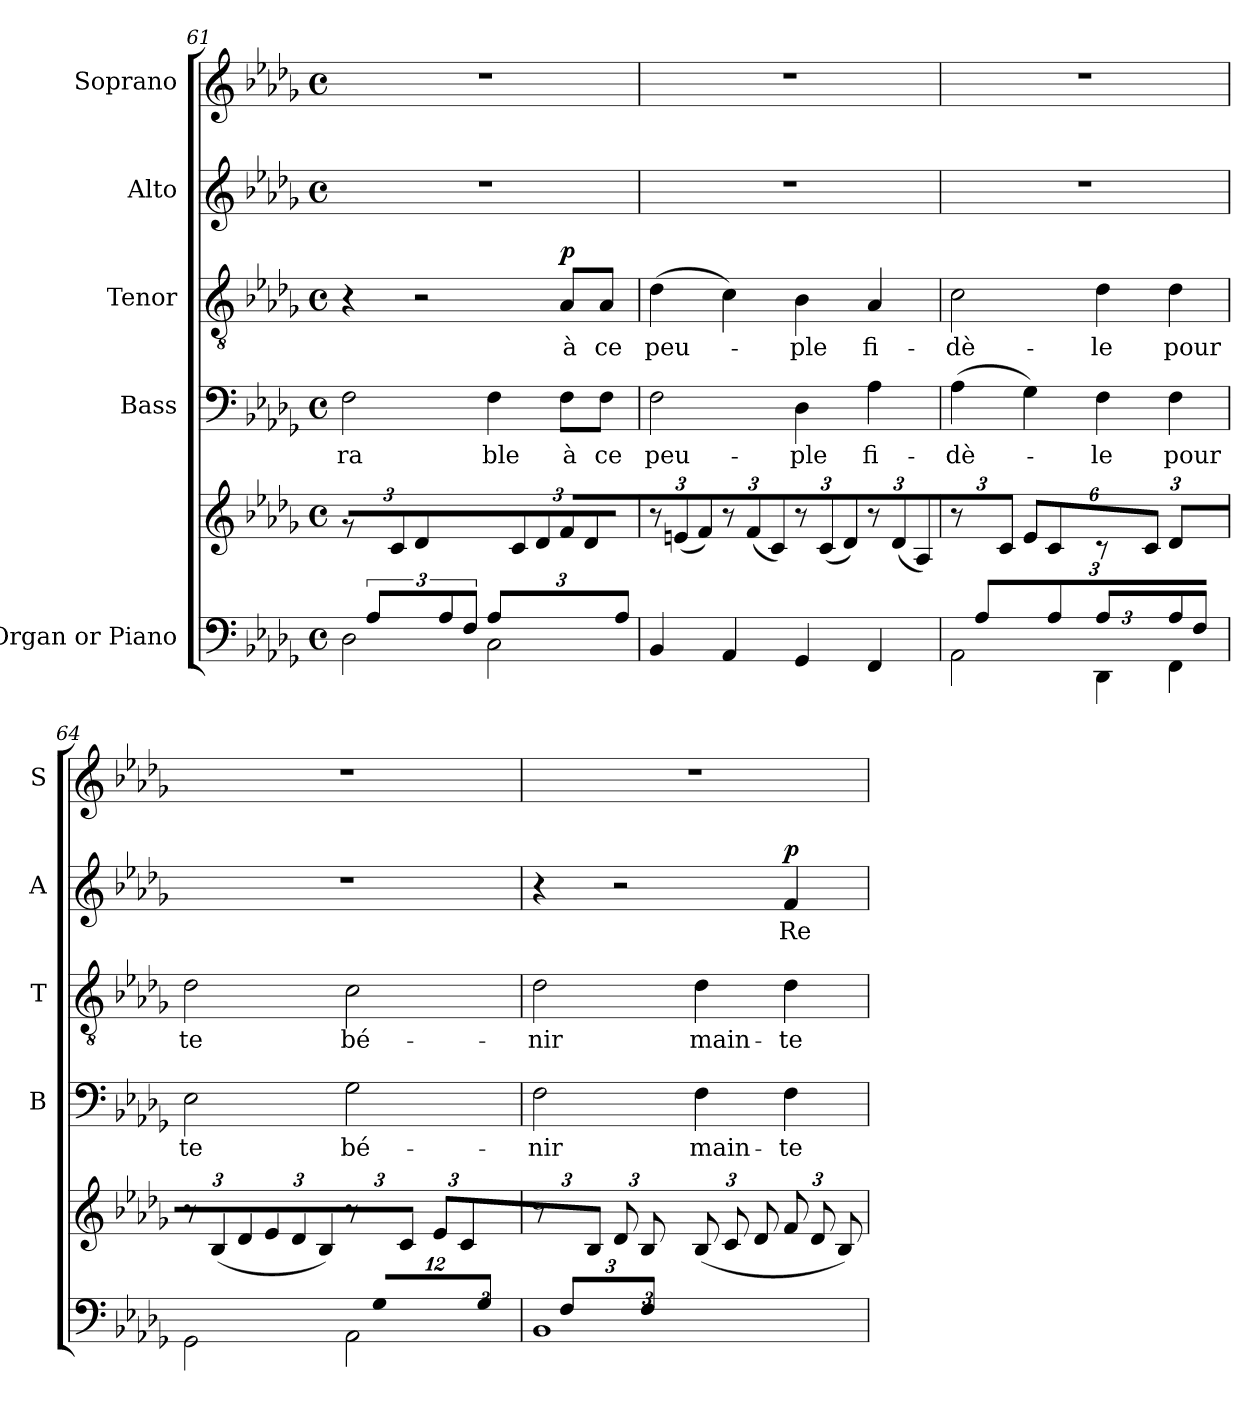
**kern	**kern	**kern	**text	**kern	**text	**dynam	**kern	**text	**dynam	**kern
*part5	*part5	*part4	*part4	*part3	*part3	*part3	*part2	*part2	*part2	*part1
*staff6	*staff5	*staff4	*staff4	*staff3	*staff3	*staff3	*staff2	*staff2	*staff2	*staff1
*I"Organ or Piano	*	*I"Bass	*	*I"Tenor	*	*	*I"Alto	*	*	*I"Soprano
*	*	*I'B	*	*I'T	*	*	*I'A	*	*	*I'S
!!LO:PB:g=z
*clefF4	*clefG2	*clefF4	*	*clefGv2	*	*	*clefG2	*	*	*clefG2
*k[b-e-a-d-g-]	*k[b-e-a-d-g-]	*k[b-e-a-d-g-]	*	*k[b-e-a-d-g-]	*	*	*k[b-e-a-d-g-]	*	*	*k[b-e-a-d-g-]
*M4/4	*M4/4	*M4/4	*	*M4/4	*	*	*M4/4	*	*	*M4/4
*met(c)	*met(c)	*met(c)	*	*met(c)	*	*	*met(c)	*	*	*met(c)
=61	=61	=61	=61	=61	=61	=61	=61	=61	=61	=61
*^	*	*	*	*	*	*	*	*	*	*
*	*	*Xbrackettup	*	*	*	*	*	*	*	*	*
!	!	!	!	!LO:LY:b	!	!	!	!	!	!	!
12ryy	2D-\	12r	2F\	ra	4r	.	.	1r	.	.	1r
12A-/L	.	12ryy	.	.	.	.	.	.	.	.	.
6ryy	.	12c/J	.	.	.	.	.	.	.	.	.
.	.	12d-/L	.	.	2r	.	.	.	.	.	.
12A-/	.	4ryy	.	.	.	.	.	.	.	.	.
12F/J	.	.	.	.	.	.	.	.	.	.	.
*Xbrackettup	*	*	*	*	*	*	*	*	*	*	*
!	!	!	!	!LO:LY:b	!	!	!	!	!	!	!
12A-/L	2C\	.	4F\	ble	.	.	.	.	.	.	.
3ryy	.	12c/	.	.	.	.	.	.	.	.	.
.	.	12d-/J	.	.	.	.	.	.	.	.	.
!	!	!	!	!LO:LY:b	!	!LO:LY:b	!LO:DY:a	!	!	!	!
.	.	12f/L	8F\L	à	8A-/L	à	p	.	.	.	.
.	.	12d-/	.	.	.	.	.	.	.	.	.
!	!	!	!	!LO:LY:b	!	!LO:LY:b	!	!	!	!	!
.	.	.	8F\J	ce	8A-/J	ce	.	.	.	.	.
12A-/J	.	12ryy	.	.	.	.	.	.	.	.	.
*v	*v	*	*	*	*	*	*	*	*	*	*
=62	=62	=62	=62	=62	=62	=62	=62	=62	=62	=62
!	!	!	!LO:LY:b	!	!LO:LY:b	!	!	!	!	!
4BB-/	12r	2F\	peu-	(>4d-\	peu-	.	1r	.	.	1r
.	(<12en/L	.	.	.	.	.	.	.	.	.
.	12f/J)	.	.	.	.	.	.	.	.	.
4AA-/	12r	.	.	4c\)	.	.	.	.	.	.
.	(<12f/L	.	.	.	.	.	.	.	.	.
.	12c/J)	.	.	.	.	.	.	.	.	.
!	!	!	!LO:LY:b	!	!LO:LY:b	!	!	!	!	!
4GG-/	12r	4D-\	-ple	4B-\	-ple	.	.	.	.	.
.	(<12c/L	.	.	.	.	.	.	.	.	.
.	12d-/J)	.	.	.	.	.	.	.	.	.
!	!	!	!LO:LY:b	!	!LO:LY:b	!	!	!	!	!
4FF/	12r	4A-\	fi-	4A-/	fi-	.	.	.	.	.
.	(<12d-/L	.	.	.	.	.	.	.	.	.
.	12A-/J)	.	.	.	.	.	.	.	.	.
=63	=63	=63	=63	=63	=63	=63	=63	=63	=63	=63
*^	*	*	*	*	*	*	*	*	*	*
!	!	!	!	!LO:LY:b	!	!LO:LY:b	!	!	!	!	!
12ryy	2AA-\	12r	(>4A-\	-dè-	2c\	-dè-	.	1r	.	.	1r
12A-/L	.	12ryy	.	.	.	.	.	.	.	.	.
4ryy	.	12c/J	.	.	.	.	.	.	.	.	.
.	.	12e-/L	4G-\)	.	.	.	.	.	.	.	.
.	.	12c/	.	.	.	.	.	.	.	.	.
12A-/J	.	12ryy	.	.	.	.	.	.	.	.	.
!	!	!	!	!LO:LY:b	!	!LO:LY:b	!	!	!	!	!
12ryy	4DD-\	12r	4F\	-le	4d-\	-le	.	.	.	.	.
12A-/L	.	12ryy	.	.	.	.	.	.	.	.	.
6ryy	.	12c/J	.	.	.	.	.	.	.	.	.
!	!	!	!	!LO:LY:b	!	!LO:LY:b	!	!	!	!	!
.	4FF\	12d-/L	4F\	pour	4d-\	pour	.	.	.	.	.
12A-/	.	6ryy	.	.	.	.	.	.	.	.	.
12F/J	.	.	.	.	.	.	.	.	.	.	.
!!LO:LB:g=z
=64	=64	=64	=64	=64	=64	=64	=64	=64	=64	=64	=64
!	!	!	!	!LO:LY:b	!	!LO:LY:b	!	!	!	!	!
12%7ryy	2GG-\	12r	2E-\	te	2d-\	te	.	1r	.	.	1r
.	.	(<12B-/L	.	.	.	.	.	.	.	.	.
.	.	12d-/J	.	.	.	.	.	.	.	.	.
.	.	12e-/L	.	.	.	.	.	.	.	.	.
.	.	12d-/	.	.	.	.	.	.	.	.	.
.	.	12B-/J)	.	.	.	.	.	.	.	.	.
!	!	!	!	!LO:LY:b	!	!LO:LY:b	!	!	!	!	!
.	2AA-\	12r	2G-\	bé-	2c\	bé-	.	.	.	.	.
12G-/L	.	12ryy	.	.	.	.	.	.	.	.	.
4ryy	.	12c/J	.	.	.	.	.	.	.	.	.
.	.	12e-/L	.	.	.	.	.	.	.	.	.
.	.	12c/	.	.	.	.	.	.	.	.	.
12G-/J	.	12ryy	.	.	.	.	.	.	.	.	.
=65	=65	=65	=65	=65	=65	=65	=65	=65	=65	=65	=65
!	!	!	!	!LO:LY:b	!	!LO:LY:b	!	!	!	!	!
12ryy	1BB-	12r	2F\	-nir	2d-\	-nir	.	4r	.	.	1r
12F/L	.	12ryy	.	.	.	.	.	.	.	.	.
4ryy	.	12B-/J	.	.	.	.	.	.	.	.	.
.	.	12d-/L	.	.	.	.	.	2r	.	.	.
.	.	12B-/	.	.	.	.	.	.	.	.	.
12F/J	.	12ryy	.	.	.	.	.	.	.	.	.
!	!	!	!	!LO:LY:b	!	!LO:LY:b	!	!	!	!	!
2ryy	.	(<12B-/L	4F\	main-	4d-\	main-	.	.	.	.	.
.	.	12c/	.	.	.	.	.	.	.	.	.
.	.	12d-/J	.	.	.	.	.	.	.	.	.
!	!	!	!	!LO:LY:b	!	!LO:LY:b	!	!	!LO:LY:b	!LO:DY:a	!
.	.	12f/L	4F\	-te-	4d-\	-te-	.	4f/	Re-	p	.
.	.	12d-/	.	.	.	.	.	.	.	.	.
.	.	12B-/J)	.	.	.	.	.	.	.	.	.
*v	*v	*	*	*	*	*	*	*	*	*	*
=	=	=	=	=	=	=	=	=	=	=
*-	*-	*-	*-	*-	*-	*-	*-	*-	*-	*-
